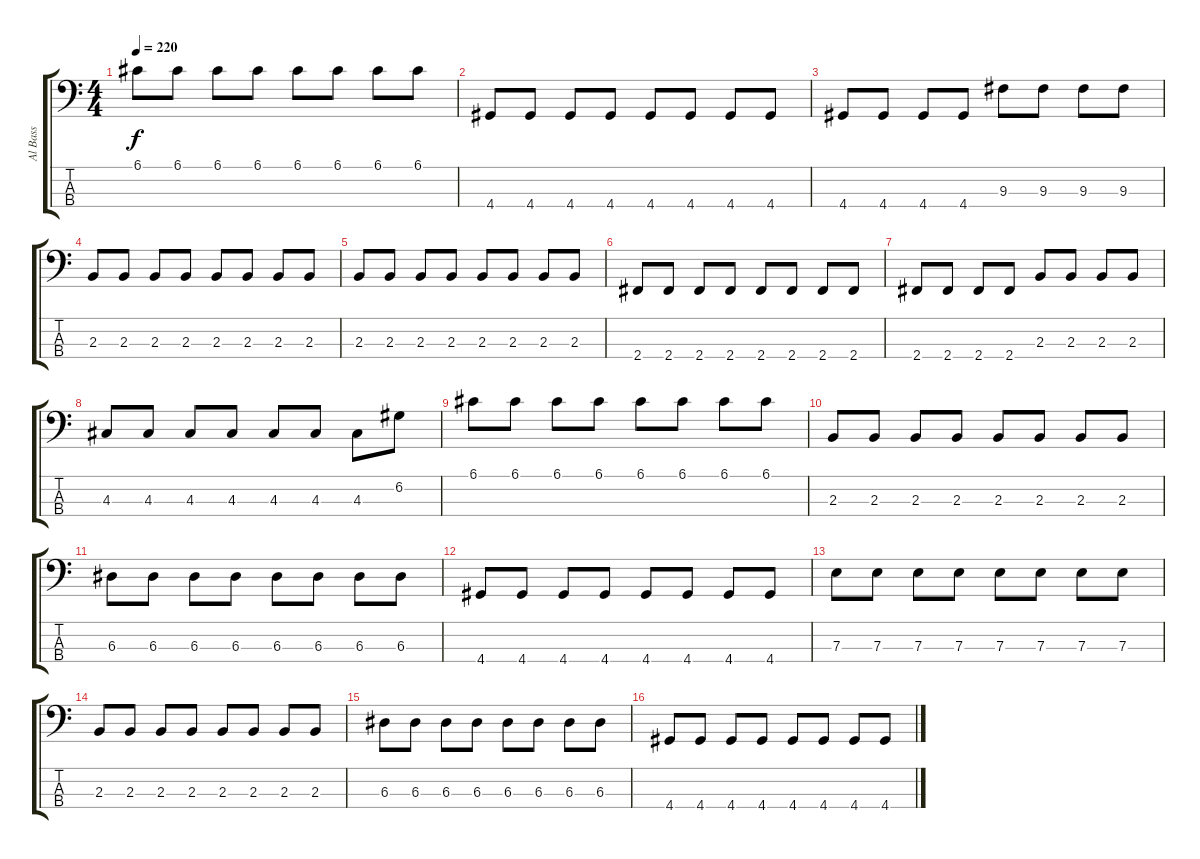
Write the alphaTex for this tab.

\track ("Al Bass" "Al Bass") {instrument electricbasspick}
\staff {score tabs}
\tuning (G2 D2 A1 E1) {hide}
\ts (4 4)
\tempo 220
\clef f4
\ks c
6.1.8{dy f} 6.1.8 6.1.8 6.1.8 6.1.8 6.1.8 6.1.8 6.1.8 |
4.4.8 4.4.8 4.4.8 4.4.8 4.4.8 4.4.8 4.4.8 4.4.8 |
4.4.8 4.4.8 4.4.8 4.4.8 9.3.8 9.3.8 9.3.8 9.3.8 |
2.3.8 2.3.8 2.3.8 2.3.8 2.3.8 2.3.8 2.3.8 2.3.8 |
2.3.8 2.3.8 2.3.8 2.3.8 2.3.8 2.3.8 2.3.8 2.3.8 |
2.4.8 2.4.8 2.4.8 2.4.8 2.4.8 2.4.8 2.4.8 2.4.8 |
2.4.8 2.4.8 2.4.8 2.4.8 2.3.8 2.3.8 2.3.8 2.3.8 |
4.3.8 4.3.8 4.3.8 4.3.8 4.3.8 4.3.8 4.3.8 6.2.8 |
6.1.8 6.1.8 6.1.8 6.1.8 6.1.8 6.1.8 6.1.8 6.1.8 |
2.3.8 2.3.8 2.3.8 2.3.8 2.3.8 2.3.8 2.3.8 2.3.8 |
6.3.8 6.3.8 6.3.8 6.3.8 6.3.8 6.3.8 6.3.8 6.3.8 |
4.4.8 4.4.8 4.4.8 4.4.8 4.4.8 4.4.8 4.4.8 4.4.8 |
7.3.8 7.3.8 7.3.8 7.3.8 7.3.8 7.3.8 7.3.8 7.3.8 |
2.3.8 2.3.8 2.3.8 2.3.8 2.3.8 2.3.8 2.3.8 2.3.8 |
6.3.8 6.3.8 6.3.8 6.3.8 6.3.8 6.3.8 6.3.8 6.3.8 |
4.4.8 4.4.8 4.4.8 4.4.8 4.4.8 4.4.8 4.4.8 4.4.8
